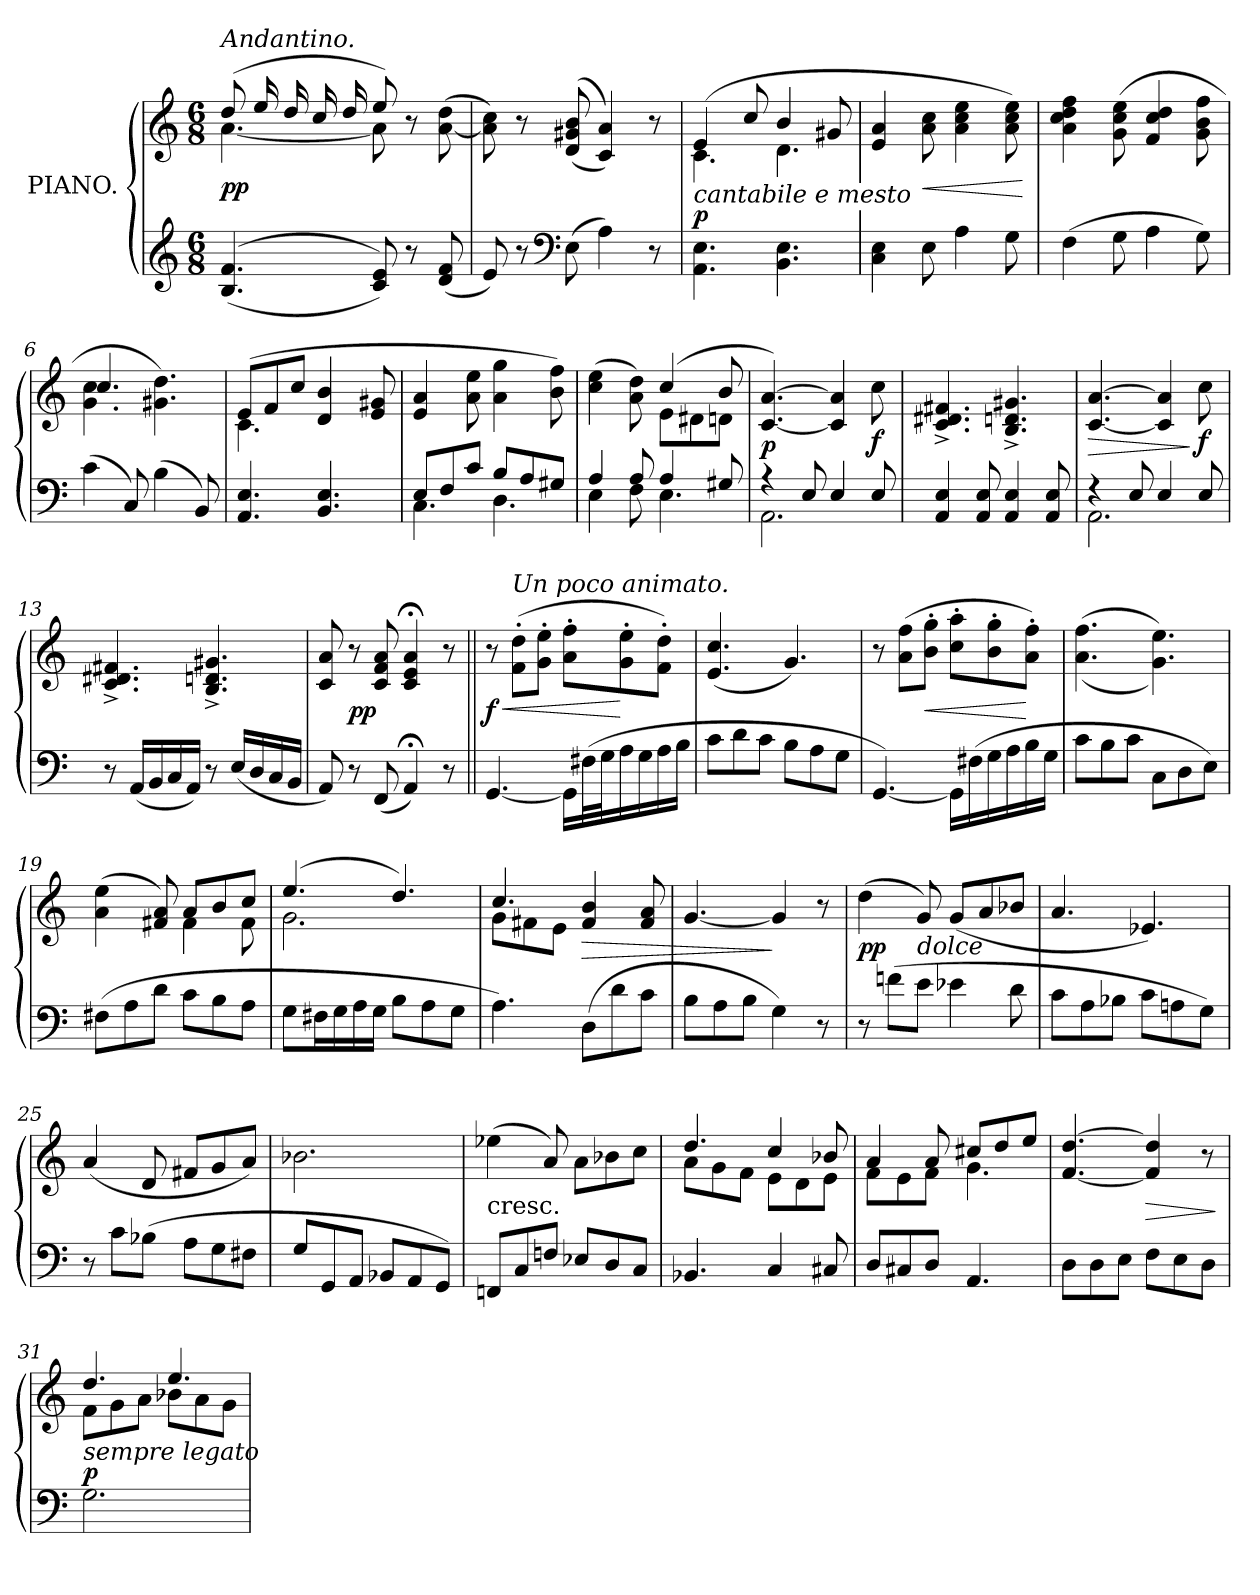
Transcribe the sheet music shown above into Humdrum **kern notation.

**kern	**kern	**dynam
*part1	*part1	*part1
*staff2	*staff1	*staff1/2
*I"PIANO.	*	*
*clefG2	*clefG2	*
*k[]	*k[]	*
*a:	*a:	*
*M6/8	*M6/8	*
=1	=1	=1
*	*^	*
!	!LO:TX:a:i:t=Andantino.	!	!
(<(>4.B/ 4.f/	(8dd/	[4.a\	pp
.	16ee/	.	.
.	16dd/	.	.
.	16cc/	.	.
.	16dd/	.	.
8c/ 8e/))	8ee/)	8a\]	.
8r	8r	8ryy	.
(8d/ 8f/	([8a\ 8dd\	8ryy	.
*	*v	*v	*
=2	=2	=2
8e/)	8a]\ 8cc\)	.
8r	8r	.
*clefF4	*	*
(8E\	(<(>8d/ 8g#X/ 8b/	.
4A\)	4c/ 4a/))	.
8r	8r	.
=3	=3	=3
*	*^	*
!	!LO:TX:b:i:t=cantabile e mesto	!	!
4.AA\ 4.E\	(4e/	4.c\	p
.	8cc/	.	.
4.BB\ 4.E\	4b/	4.d\	.
.	8g#X/	.	.
*	*v	*v	*
=4	=4	=4
4C\ 4E\	4e/ 4a/	.
8E\	8a\ 8cc\	<
4A\	4a\ 4cc\ 4ee\	.
8G\	8a\ 8cc\ 8ee\)	.
.	.	[
=5	=5	=5
(4F\	4a\ 4cc\ 4dd\ 4ff\	.
8G\	(8g\ 8cc\ 8ee\	.
4A\	4f/ 4cc/ 4dd/	.
8G\)	8g\ 8b\ 8ff\	.
=6	=6	=6
*	*^	*
(4c\	4.g\ 4.cc\	4.cc/	.
8C/)	.	.	.
(4B\	4.g#X\ 4.dd\)	4.ryy	.
8BB/)	.	.	.
=7	=7	=7	=7
4.AA/ 4.E/	(8e/L	4.c\	.
.	8f/	.	.
.	8cc/J	.	.
4.BB/ 4.E/	4d/ 4b/	8ryy	.
.	.	4ryy	.
.	8e/ 8g#X/	.	.
*	*v	*v	*
=8	=8	=8
*^	*	*
8E/L	4.C\	4e/ 4a/	.
8F/	.	.	.
8c/J	.	8a\ 8ee\	.
8B/L	4.D\	4a\ 4gg\	.
8A/	.	.	.
8G#X/J	.	8b\ 8ff\)	.
=9	=9	=9	=9
*	*	*^	*
4A/	4E\	(4cc\ 4ee\	4ryy	.
8A/	8F\	8a\ 8dd\)	8ryy	.
4A/	4.E\	(4cc/	8e\L	.
.	.	.	8d#X\	.
8G#X/	.	8b/	8dn\J	.
*	*	*v	*v	*
=10	=10	=10	=10
4r	2.AA\	[4.c/ [4.a/)	p
8E/	.	.	.
4E/	.	4c]/ 4a]/	.
8E/	.	8cc\	f
*v	*v	*	*
=11	=11	=11
4AA/ 4E/	4.c^>/ 4.d#X^>/ 4.f#X^>/	.
8AA/ 8E/	.	.
4AA/ 4E/	4.B^>/ 4.dn^>/ 4.g#X^>/	.
8AA/ 8E/	.	.
=12	=12	=12
*^	*	*
4r	2.AA\	[4.c/ [4.a/	>
8E/	.	.	.
4E/	.	4c]/ 4a]/	.
8E/	.	8cc\	] f
*v	*v	*	*
=13	=13	=13
8r	4.c^>/ 4.d#X^>/ 4.f#X^>/	.
(16AA/LL	.	.
16BB/	.	.
16C/	.	.
16AA/JJ)	.	.
8r	4.B^>/ 4.dn^>/ 4.g#X^>/	.
(16E/LL	.	.
16D/	.	.
16C/	.	.
16BB/JJ	.	.
=14	=14	=14
8AA/)	8c/ 8a/	.
8r	8r	pp
(8FF/	8c/ 8f/ 8a/	.
4AA;</)	4c;</ 4e;</ 4a;</	.
8r	8r	.
=15||	=15||	=15||
[4.GG/	8r	< f
!	!LO:TX:a:i:t=Un poco animato.	!
.	(8f'\ 8dd'\L	.
.	8g'\ 8ee'\J	.
16GG\LL]	8a'\ 8ff'\L	.
(32F#X\L	.	.
32G\J	.	.
16A\	8g'\ 8ee'\	[
16G\	.	.
16A\	8f'\ 8dd'\J)	.
16B\JJ	.	.
=16	=16	=16
8c\L	(>4.e/ 4.cc/	.
8d\	.	.
8c\J	.	.
8B\L	4.g/)	.
8A\	.	.
8G\J	.	.
=17	=17	=17
[4.GG/)	8r	.
.	(8a\ 8ff\L	.
.	8b'\ 8gg'\J	<
16GG\LL]	8cc'\ 8aa'\L	.
(16F#X\	.	.
16G\	8b'\ 8gg'\	.
16A\	.	.
16B\	8a'\ 8ff'\J)	[
16G\JJ	.	.
=18	=18	=18
8c\L	(<(>4.a\ 4.ff\	.
8B\	.	.
8c\J	.	.
8C\L	4.g\ 4.ee\))	.
8D\	.	.
8E\J)	.	.
=19	=19	=19
*	*^	*
(8F#X\L	(4a\ 4ee\	4ryy	.
8A\	.	.	.
8d\J	8f#X/ 8a/)	8ryy	.
8c\L	8a/L	4f#\	.
8B\	8b/	.	.
8A\J	8cc/J	8f#\	.
=20	=20	=20	=20
8G\L	(4.ee/	2.g\	.
16F#X\L	.	.	.
16G\	.	.	.
16A\	.	.	.
16G\JJ	.	.	.
8B\L	4.dd/)	.	.
8A\	.	.	.
8G\J	.	.	.
=21	=21	=21	=21
4.A\)	4.cc/	8g\L	.
.	.	8f#X\	.
.	.	8e\J	.
(8D\L	4f#/ 4b/	8ryy	>
8d\	.	4ryy	.
8c\J	8f#/ 8a/	.	.
*	*v	*v	*
=22	=22	=22
8B\L	[4.g/	.
8A\	.	.
8B\J	.	.
4G\)	4g/]	]
8r	8r	.
=23	=23	=23
8r	(4dd\	pp
(8fn\L	.	.
!	!LO:TX:b:i:t=dolce	!
8e\J	8g/)	.
4e-X\	(>8g/L	.
.	8a/	.
8d\	8b-X/J	.
=24	=24	=24
8c\L	4.a/	.
8A\	.	.
8B-X\J	.	.
8c\L	4.e-X/)	.
8An\	.	.
8G\J)	.	.
=25	=25	=25
8r	(4a/	.
8c\L	.	.
(8B-X\J	8d/	.
8A\L	8f#X/L	.
8G\	8g/	.
8F#X\J	8a/J)	.
=26	=26	=26
8G/L	2.b-X\	.
8GG/	.	.
8AA/J	.	.
8BB-X/L	.	.
8AA/	.	.
8GG/J)	.	.
=27	=27	=27
!	!LO:TX:c:t=cresc.	!
8FFn/L	(4ee-X\	.
8C/	.	.
8Fn/J	8a/)	.
8E-X/L	8a\L	.
8D/	8b-X\	.
8C/J	8cc\J	.
=28	=28	=28
*	*^	*
4.BB-X/	4.dd/	8a\L	.
.	.	8g\	.
.	.	8f\J	.
4C/	4cc/	8e\L	.
.	.	8d\	.
8C#X/	8b-X/	8e\J	.
=29	=29	=29	=29
8D/L	4a/	8f\L	.
8C#X/	.	8e\	.
8D/J	8a/	8f\J	.
4.AA/	8cc#X/L	4.g\	.
.	8dd/	.	.
.	8ee/J	.	.
*	*v	*v	*
=30	=30	=30
8D\L	[4.f/ [4.dd/	.
8D\	.	.
8E\J	.	.
8F\L	4f]/ 4dd]/	>
8E\	.	.
8D\J	8r	.
.	.	]
=31	=31	=31
*	*^	*
!	!LO:TX:b:i:t=sempre legato	!	!
2.G\	4.dd/	8f\L	p
.	.	8g\	.
.	.	8a\J	.
.	4.ee/	8b-X\L	.
.	.	8a\	.
.	.	8g\J	.
*	*v	*v	*
=	=	=
*-	*-	*-
